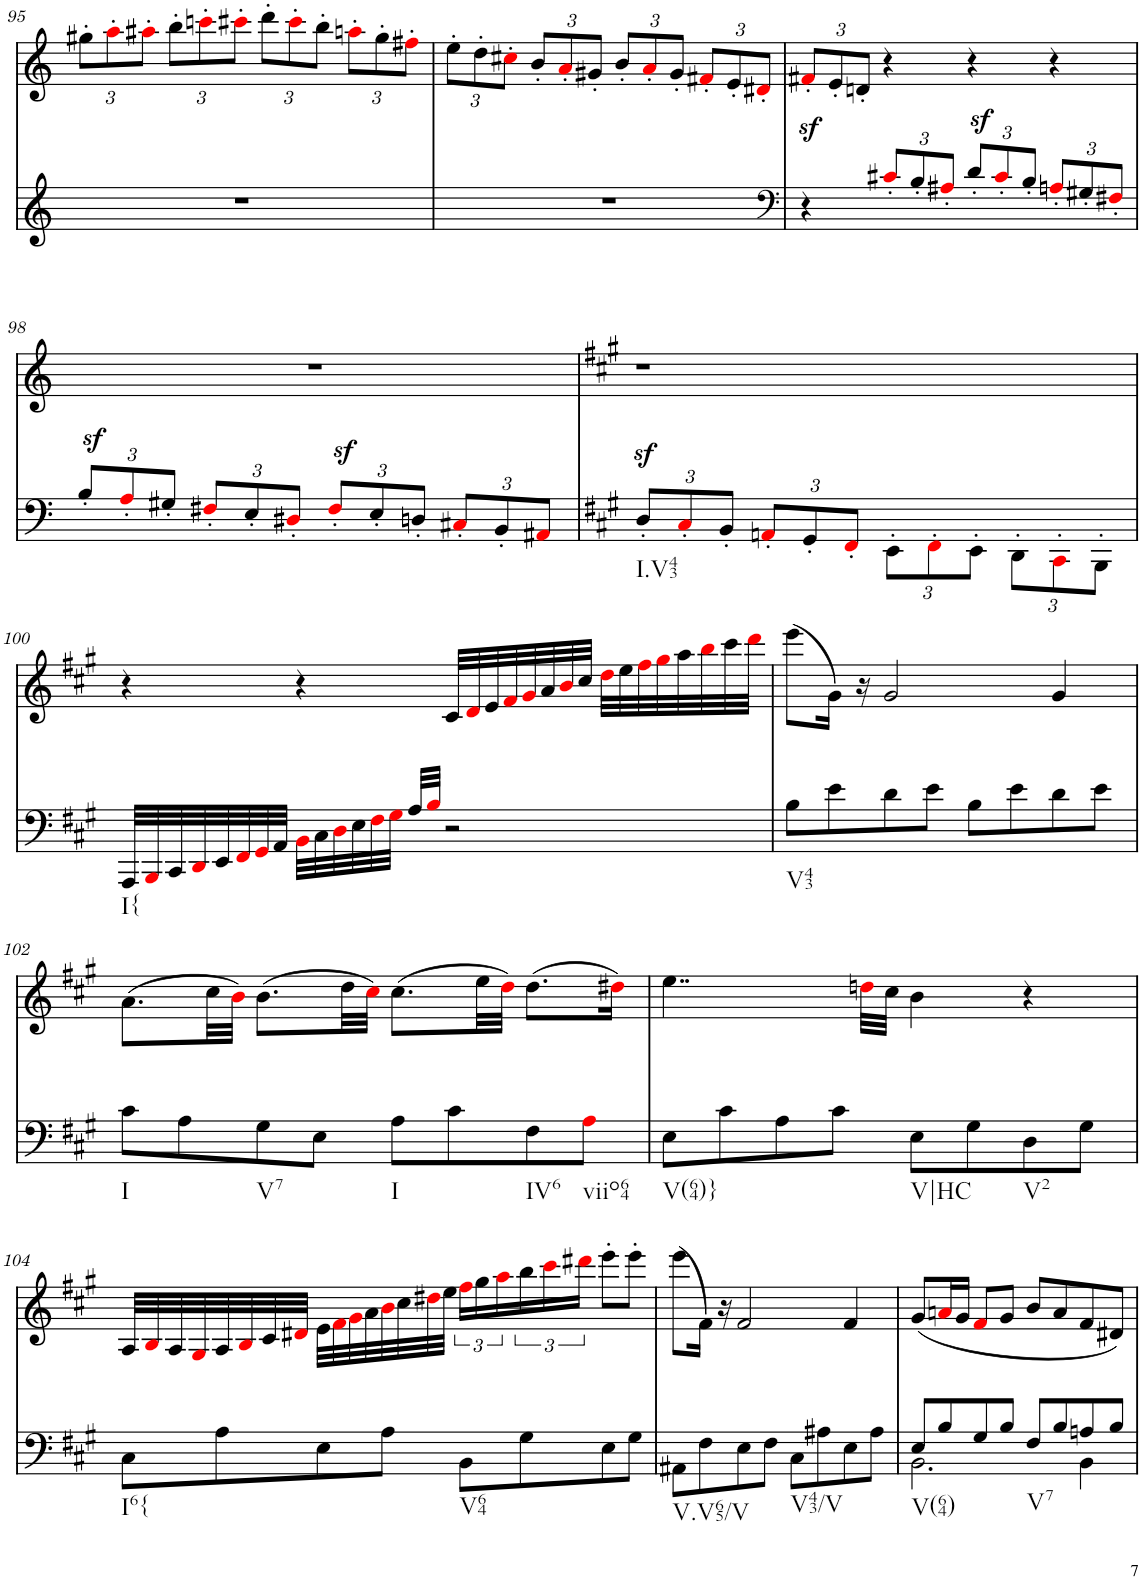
**kern	**kern	**dynam
*part2	*part1	*part1
*staff2	*staff1	*staff1
*I"piano	*I"piano	*
*I'Pno	*I'Pno	*
!!LO:PB:g=z
*clefG2	*clefG2	*
*k[]	*k[]	*
*a:	*a:	*
*M4/4	*M4/4	*
*	*Xbrackettup	*
=95	=95	=95
1r	12gg#X'\L	.
.	12aa'i\	.
.	12aa#X'i\J	.
.	12bb'\L	.
.	12cccn'i\	.
.	12ccc#X'i\J	.
.	12ddd'\L	.
.	12ccc#'i\	.
.	12bb'\J	.
.	12aan'i\L	.
.	12gg#'\	.
.	12ff#X'i\J	.
=96	=96	=96
1r	12ee'\L	.
.	12dd'\	.
.	12cc#X'i\J	.
.	12b'/L	.
.	12a'i/	.
.	12g#X'/J	.
.	12b'/L	.
.	12a'i/	.
.	12g#'/J	.
.	12f#X'i/L	.
.	12e'/	.
.	12d#X'i/J	.
=97	=97	=97
*clefF4	*	*
4r	12f#Xz<'i/L	.
.	12e'/	.
.	12dn'/J	.
*Xbrackettup	*	*
12c#X'i/L	4r	.
12B'/	.	.
12A#X'i/J	.	.
!	!	!LO:DY:b
12d'/L	4r	sf
12c#'i/	.	.
12B'/J	.	.
12An'i/L	4r	.
12G#X'/	.	.
12F#X'i/J	.	.
!!LO:LB:g=z
=98	=98	=98
12Bz>'/L	1r	.
12A'i/	.	.
12G#X'/J	.	.
12F#X'i/L	.	.
12E'/	.	.
12D#X'i/J	.	.
12F#z>'i/L	.	.
12E'/	.	.
12Dn'/J	.	.
12C#X'i/L	.	.
12BB'/	.	.
12AA#Xi/J	.	.
=99	=99	=99
*k[f#c#g#]	*k[f#c#g#]	*
*A:	*A:	*
12Dz>'/L	1r	.
12C#'i/	.	.
12BB'/J	.	.
12AAn'i/L	.	.
12GG#'/	.	.
12FF#'i/J	.	.
12EE'\L	.	.
12FF#'i\	.	.
12EE'\J	.	.
12DD'\L	.	.
12CC#'i\	.	.
12BBB'\J	.	.
!!LO:LB:g=z
=100	=100	=100
32AAA/LLL	4r	.
32BBBi/	.	.
32CC#/	.	.
32DDi/	.	.
32EE/	.	.
32FF#i/	.	.
32GG#i/	.	.
32AA/JJJ	.	.
32BBi\LLL	4r	.
32C#\	.	.
32Di\	.	.
32E\	.	.
32F#i\	.	.
32G#i\JJJ	.	.
32A/LLL	.	.
32Bi/JJJ	.	.
2r	32c#/LLL	.
.	32di/	.
.	32e/	.
.	32f#i/	.
.	32g#i/	.
.	32a/	.
.	32bi/	.
.	32cc#/JJJ	.
.	32ddi\LLL	.
.	32ee\	.
.	32ff#i\	.
.	32gg#i\	.
.	32aa\	.
.	32bbi\	.
.	32ccc#\	.
.	32dddi\JJJ	.
=101	=101	=101
8B\L	(8eee\L	.
8e\	16g#\Jk)	.
.	16r	.
8d\	2g#/	.
8e\J	.	.
8B\L	.	.
8e\	.	.
8d\	4g#/	.
8e\J	.	.
!!LO:LB:g=z
=102	=102	=102
8c#\L	(8.a\L	.
8A\	.	.
.	32cc#\LL	.
.	32bi\JJJ)	.
8G#\	(8.b\L	.
8E\J	.	.
.	32dd\LL	.
.	32cc#i\JJJ)	.
8A\L	(8.cc#\L	.
8c#\	.	.
.	32ee\LL	.
.	32ddi\JJJ)	.
8F#\	(8.dd\L	.
8Ai\J	.	.
.	16dd#Xi\Jk)	.
=103	=103	=103
8E\L	4..ee\	.
8c#\	.	.
8A\	.	.
8c#\J	.	.
.	32ddni\LLL	.
.	32cc#\JJJ	.
8E\L	4b\	.
8G#\	.	.
8D\	4r	.
8G#\J	.	.
!!LO:LB:g=z
=104	=104	=104
8C#\L	32A/LLL	.
.	32Bi/	.
.	32A/	.
.	32G#i/	.
8A\	32A/	.
.	32Bi/	.
.	32c#/	.
.	32d#Xi/JJJ	.
8E\	32e\LLL	.
.	32f#i\	.
.	32g#i\	.
.	32a\	.
8A\J	32bi\	.
.	32cc#\	.
.	32dd#Xi\	.
.	32ee\JJJ	.
*	*brackettup	*
8BB\L	24ff#i\LL	.
.	24gg#\	.
.	24aai\	.
8G#\	24bb\	.
.	24ccc#i\	.
.	24ddd#Xi\JJ	.
8E\	8eee'\L	.
8G#\J	8eee'\J	.
=105	=105	=105
8AA#X\L	(8eee\L	.
8F#\	16f#\Jk)	.
.	16r	.
8E\	2f#/	.
8F#\J	.	.
8C#\L	.	.
8A#X\	.	.
8E\	4f#/	.
8A#\J	.	.
=106	=106	=106
*^	*	*
8E/L	2.BB\	(8g#/L	.
8B/	.	16ani/L	.
.	.	16g#/JJ	.
8G#/	.	8f#i/L	.
8B/J	.	8g#/J	.
8F#/L	.	8b/L	.
8B/	.	8a/	.
8An/	4BB\	8f#/	.
8B/J	.	8d#X/J)	.
*v	*v	*	*
=	=	=
*-	*-	*-
